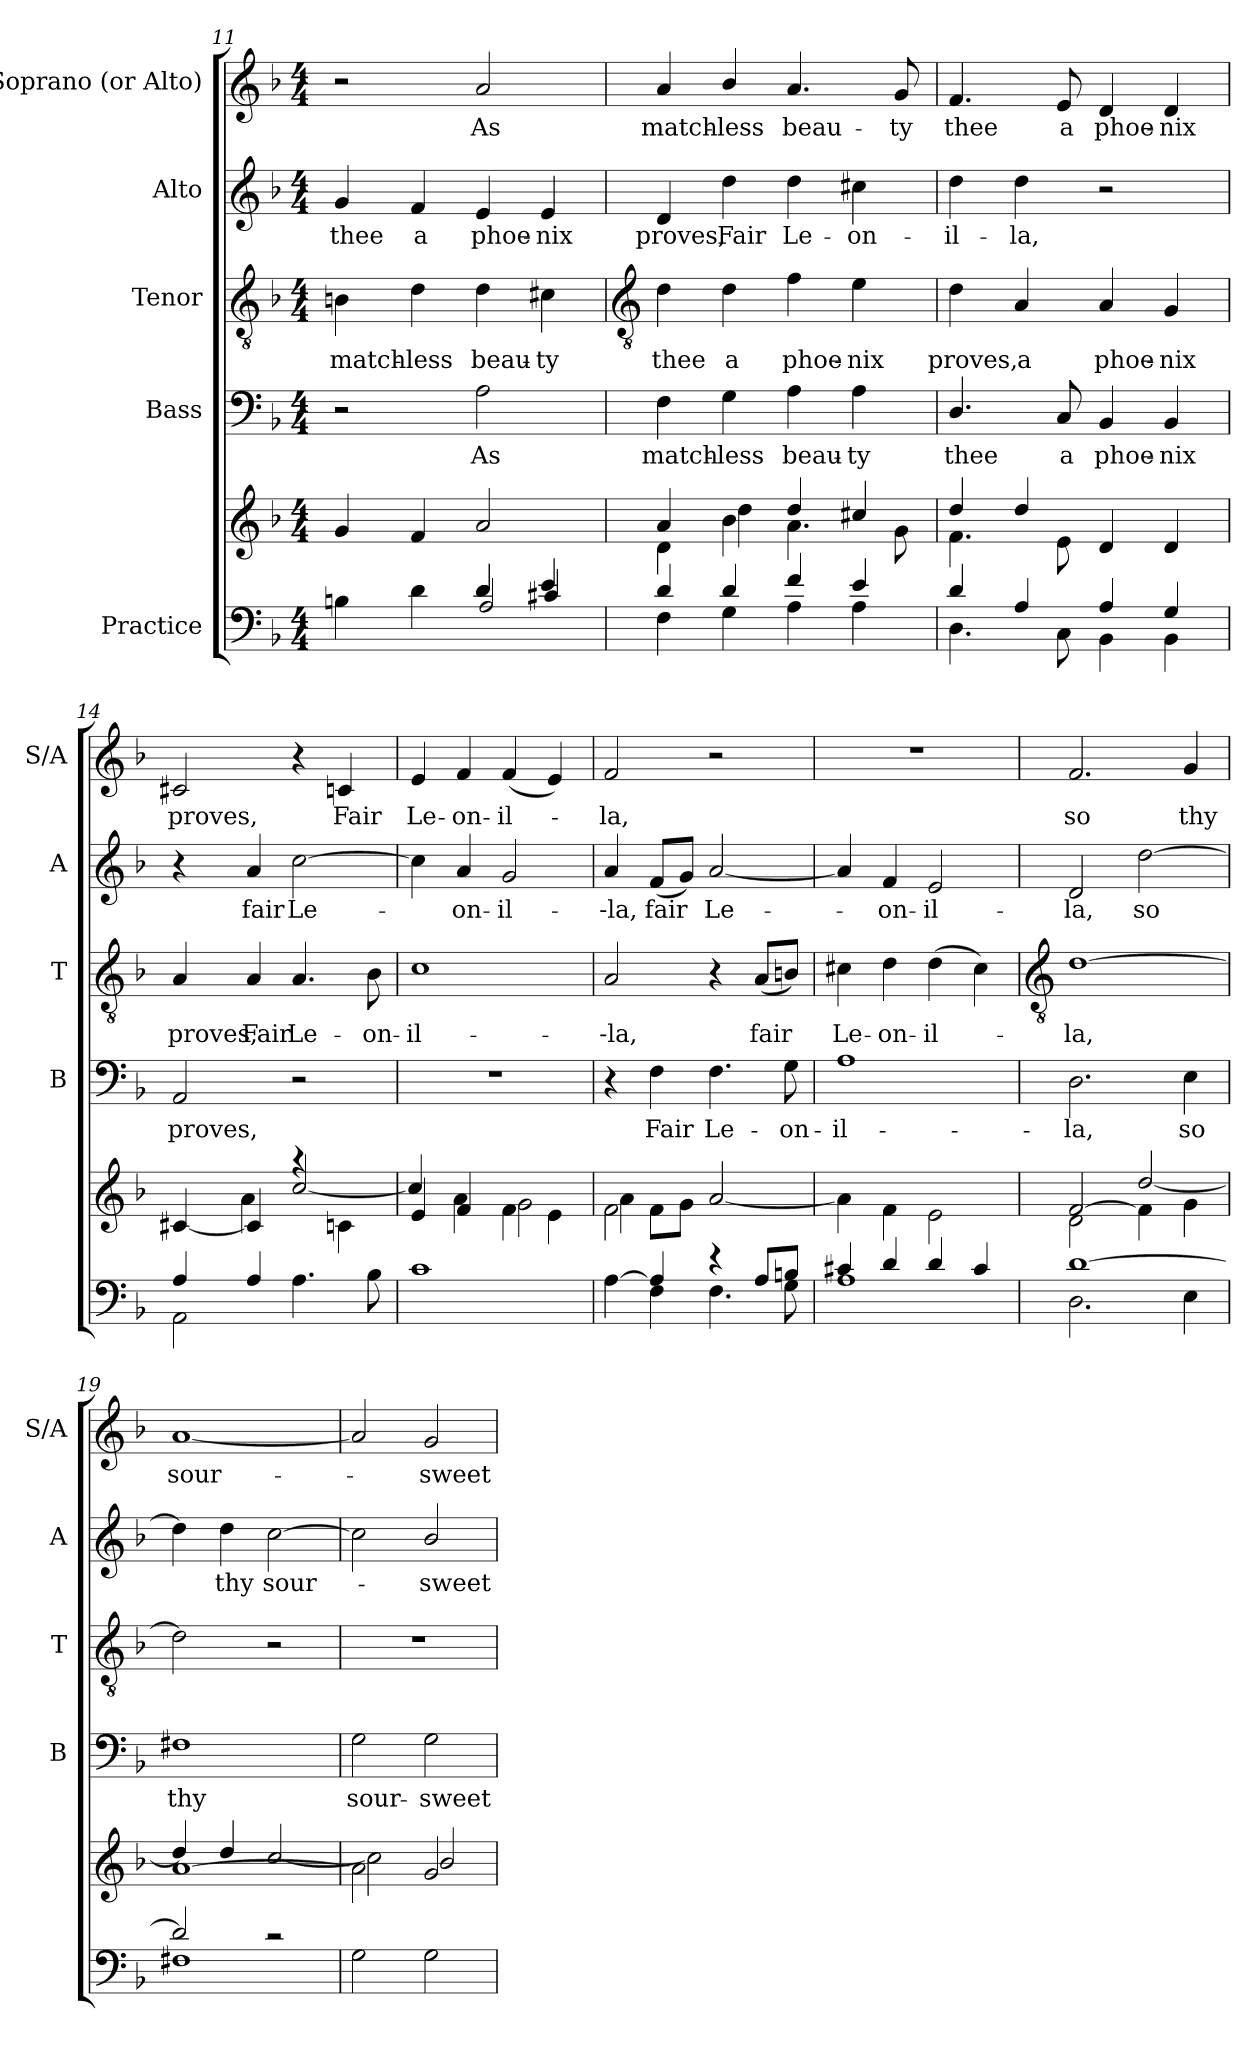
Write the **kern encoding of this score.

**kern	**kern	**kern	**text	**kern	**text	**kern	**text	**kern	**text
*part5	*part5	*part4	*part4	*part3	*part3	*part2	*part2	*part1	*part1
*staff6	*staff5	*staff4	*staff4	*staff3	*staff3	*staff2	*staff2	*staff1	*staff1
*I"Practice	*	*I"Bass	*	*I"Tenor	*	*I"Alto	*	*I"Soprano (or Alto)	*
*	*	*I'B	*	*I'T	*	*I'A	*	*I'S/A	*
*clefF4	*clefG2	*clefF4	*	*clefGv2	*	*clefG2	*	*clefG2	*
*k[b-]	*k[b-]	*k[b-]	*	*k[b-]	*	*k[b-]	*	*k[b-]	*
*F:	*F:	*F:	*	*F:	*	*F:	*	*F:	*
*M4/4	*M4/4	*M4/4	*	*M4/4	*	*M4/4	*	*M4/4	*
=11	=11	=11	=11	=11	=11	=11	=11	=11	=11
*^	*^	*	*	*	*	*	*	*	*
*	*^	*	*	*	*	*	*	*	*	*	*
!	!	!	!	!	!	!	!	!LO:LY:b	!	!LO:LY:b	!	!
2ryy	4Bn	2ryy	2ryy	4g	2r	.	4Bn	match-	4g	thee	2r	.
!	!	!	!	!	!	!	!	!LO:LY:b	!	!LO:LY:b	!	!
.	4d	.	.	4f	.	.	4d	-less	4f	a	.	.
!	!	!	!	!	!	!LO:LY:b	!	!LO:LY:b	!	!LO:LY:b	!	!LO:LY:b
4d/	4d/	2A	2a	2ryy	2A	As	4d	beau-	4e	phoe-	2a	As
!	!	!	!	!	!	!	!	!LO:LY:b	!	!LO:LY:b	!	!
4e/	4c#X/	.	.	.	.	.	4c#X	-ty	4e	-nix	.	.
*v	*v	*v	*	*	*	*	*	*	*	*	*	*
!!LO:LB:g=z
=12	=12	=12	=12	=12	=12	=12	=12	=12	=12	=12
*	*	*	*	*	*clefGv2	*	*	*	*	*
*^	*	*	*	*	*	*	*	*	*	*
!	!	!	!	!	!LO:LY:b	!	!LO:LY:b	!	!LO:LY:b	!	!LO:LY:b
4d	4F	4a	4d	4F	match-	4d	thee	4d	proves,	4a	match-
!	!	!	!	!	!LO:LY:b	!	!LO:LY:b	!	!LO:LY:b	!	!LO:LY:b
4d	4G	4b-\	4dd	4G	-less	4d	a	4dd	Fair	4b-/	-less
!	!	!	!	!	!LO:LY:b	!	!LO:LY:b	!	!LO:LY:b	!	!LO:LY:b
4f	4A	4.a\	4dd/	4A	beau-	4f	phoe-	4dd	Le-	4.a	beau-
!	!	!	!	!	!LO:LY:b	!	!LO:LY:b	!	!LO:LY:b	!	!
4e	4A	.	4cc#X/	4A	-ty	4e	-nix	4cc#X	-on-	.	.
!	!	!	!	!	!	!	!	!	!	!	!LO:LY:b
.	.	8g\	.	.	.	.	.	.	.	8g	-ty
=13	=13	=13	=13	=13	=13	=13	=13	=13	=13	=13	=13
!	!	!	!	!	!LO:LY:b	!	!LO:LY:b	!	!LO:LY:b	!	!LO:LY:b
4d/	4.D\	4.f\	4dd/	4.D/	thee	4d	proves,	4dd	-il-	4.f	thee
!	!	!	!	!	!	!	!LO:LY:b	!	!LO:LY:b	!	!
4A/	.	.	4dd/	.	.	4A	a	4dd	-la,	.	.
!	!	!	!	!	!LO:LY:b	!	!	!	!	!	!LO:LY:b
.	8C\	8e\	.	8C	a	.	.	.	.	8e	a
!	!	!	!	!	!LO:LY:b	!	!LO:LY:b	!	!	!	!LO:LY:b
4A	4BB-\	4d	2ryy	4BB-	phoe-	4A	phoe-	2r	.	4d	phoe-
!	!	!	!	!	!LO:LY:b	!	!LO:LY:b	!	!	!	!LO:LY:b
4G	4BB-\	4d	.	4BB-	-nix	4G	-nix	.	.	4d	-nix
=14	=14	=14	=14	=14	=14	=14	=14	=14	=14	=14	=14
!	!	!	!	!	!LO:LY:b	!	!LO:LY:b	!	!	!	!LO:LY:b
4A/	2AA\	[4c#X	4ryy	2AA	proves,	4A	proves,	4r	.	2c#X	proves,
!	!	!	!	!	!	!	!LO:LY:b	!	!LO:LY:b	!	!
4A/	.	4c#]	4a	.	.	4A	Fair	4a	fair	.	.
!	!	!	!	!	!	!	!LO:LY:b	!	!LO:LY:b	!	!
4.A	2ryy	4r	[2cc/	2r	.	4.A	Le-	[2cc	Le-	4r	.
!	!	!	!	!	!	!	!	!	!	!	!LO:LY:b
.	.	4cn\	.	.	.	.	.	.	.	4cn	Fair
!	!	!	!	!	!	!	!LO:LY:b	!	!	!	!
8B-	.	.	.	.	.	8B-	-on-	.	.	.	.
=15	=15	=15	=15	=15	=15	=15	=15	=15	=15	=15	=15
!	!	!	!	!	!	!	!LO:LY:b	!	!	!	!LO:LY:b
1c	1ryy	4e	4cc/]	1r	.	1c	-il-	4cc]	.	4e	Le-
!	!	!	!	!	!	!	!	!	!LO:LY:b	!	!LO:LY:b
.	.	4f	4a	.	.	.	.	4a	on-	4f	-on-
!	!	!	!	!	!	!	!	!	!LO:LY:b	!	!LO:LY:b
.	.	4f\	2g	.	.	.	.	2g	-il-	(<4f	-il-
.	.	4e\	.	.	.	.	.	.	.	4e)	.
=16	=16	=16	=16	=16	=16	=16	=16	=16	=16	=16	=16
!	!	!	!	!	!	!	!LO:LY:b	!	!LO:LY:b	!	!LO:LY:b
[4A	4ryy	2f\	4a	4r	.	2A	--la,	4a	--la,	2f	-la,
!	!	!	!	!	!LO:LY:b	!	!	!	!LO:LY:b	!	!
4A]	4F	.	8fL	4F	Fair	.	.	(<8fL	fair	.	.
.	.	.	8gJ	.	.	.	.	8gJ)	.	.	.
!	!	!	!	!	!LO:LY:b	!	!	!	!LO:LY:b	!	!
4r	4.F	2ryy	[2a	4.F	Le-	4r	.	[2a	Le-	2r	.
!	!	!	!	!	!	!	!LO:LY:b	!	!	!	!
8A/L	.	.	.	.	.	(<8AL	fair	.	.	.	.
!	!	!	!	!	!LO:LY:b	!	!	!	!	!	!
8Bn/J	8G	.	.	8G	-on-	8BnJ)	.	.	.	.	.
=17	=17	=17	=17	=17	=17	=17	=17	=17	=17	=17	=17
!	!	!	!	!	!LO:LY:b	!	!LO:LY:b	!	!	!	!
4c#X/	1A	1ryy	4a]	1A	-il-	4c#X	Le-	4a]	.	1r	.
!	!	!	!	!	!	!	!LO:LY:b	!	!LO:LY:b	!	!
4d/	.	.	4f	.	.	4d	-on-	4f	on-	.	.
!	!	!	!	!	!	!	!LO:LY:b	!	!LO:LY:b	!	!
4d/	.	.	2e	.	.	(>4d	-il-	2e	-il-	.	.
4c#/	.	.	.	.	.	4c#)	.	.	.	.	.
!!LO:LB:g=z
=18	=18	=18	=18	=18	=18	=18	=18	=18	=18	=18	=18
*	*	*	*	*	*	*clefGv2	*	*	*	*	*
!	!	!	!	!	!LO:LY:b	!	!LO:LY:b	!	!LO:LY:b	!	!LO:LY:b
[1d	2.D	[2f	2d	2.D	-la,	[1d	-la,	2d	-la,	2.f	so
!	!	!	!	!	!	!	!	!	!LO:LY:b	!	!
.	.	4f\]	[2dd/	.	.	.	.	[2dd	so	.	.
!	!	!	!	!	!LO:LY:b	!	!	!	!	!	!LO:LY:b
.	4E	4g\	.	4E	so	.	.	.	.	4g	thy
=19	=19	=19	=19	=19	=19	=19	=19	=19	=19	=19	=19
!	!	!	!	!	!LO:LY:b	!	!	!	!	!	!LO:LY:b
2d/]	1F#X	[1a	4dd/]	1F#X	thy	2d]	.	4dd]	.	[1a	sour-
!	!	!	!	!	!	!	!	!	!LO:LY:b	!	!
.	.	.	4dd/	.	.	.	.	4dd	thy	.	.
!	!	!	!	!	!	!	!	!	!LO:LY:b	!	!
2r	.	.	[2cc/	.	.	2r	.	[2cc	sour-	.	.
=20	=20	=20	=20	=20	=20	=20	=20	=20	=20	=20	=20
!	!	!	!	!	!LO:LY:b	!	!	!	!	!	!
1ryy	2G	2a\]	2cc\]	2G	sour-	1r	.	2cc]	.	2a]	.
!	!	!	!	!	!LO:LY:b	!	!	!	!LO:LY:b	!	!LO:LY:b
.	2G	2g	2b-/	2G	-sweet	.	.	2b-/	sweet	2g	sweet
*v	*v	*	*	*	*	*	*	*	*	*	*
*	*v	*v	*	*	*	*	*	*	*	*
=	=	=	=	=	=	=	=	=	=
*-	*-	*-	*-	*-	*-	*-	*-	*-	*-
